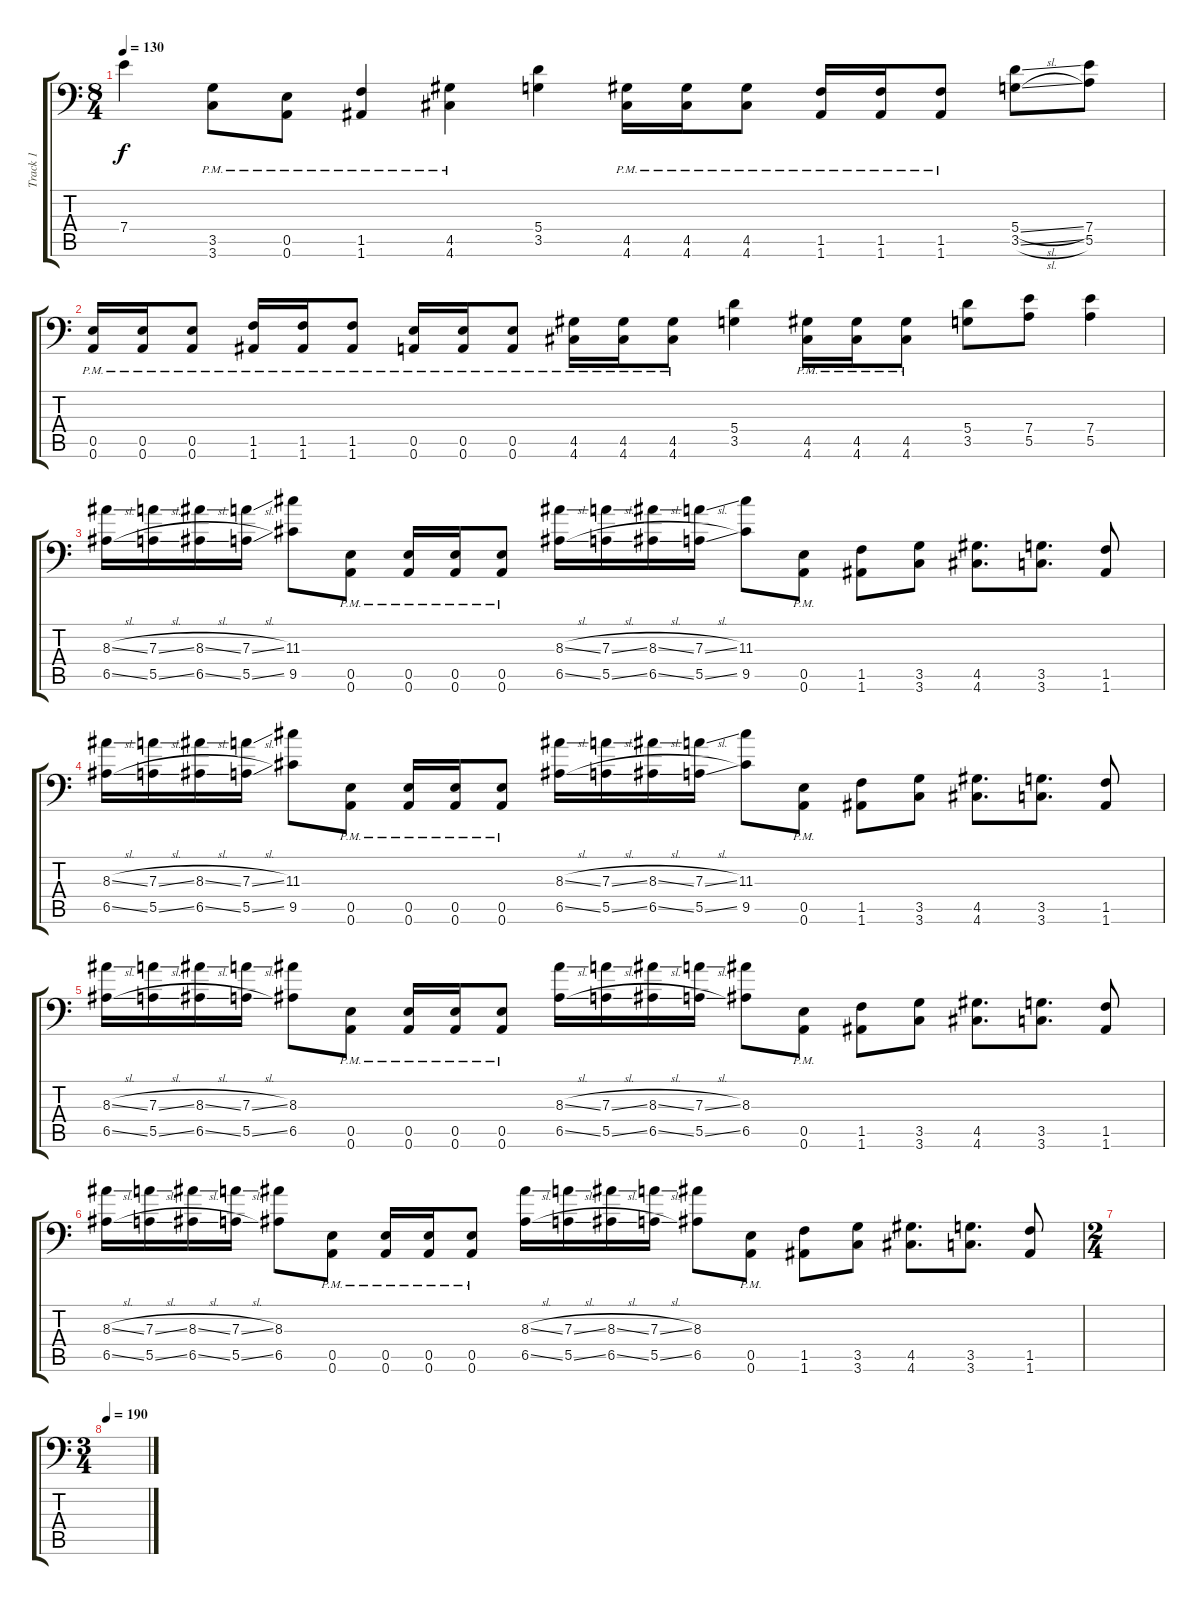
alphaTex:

\track ("Track 1" "Track 1") {instrument overdrivenguitar}
\staff {score tabs}
\tuning (B3 Gb3 D3 A2 E2 A1) {hide}
\ts (8 4)
\tempo 130
\clef f4
\ks c
7.4{t}.4{dy f} (3.5{pm} 3.6{pm}).8 (0.5{pm} 0.6{pm}).8 (1.5{pm} 1.6{pm}).4 (4.5{pm} 4.6{pm}).4 (5.4 3.5).4 (4.5{pm} 4.6{pm}).16 (4.5{pm} 4.6{pm}).16 (4.5{pm} 4.6{pm}).8 (1.5{pm} 1.6{pm}).16 (1.5{pm} 1.6{pm}).16 (1.5{pm} 1.6{pm}).8 (5.4{sl} 3.5{sl}).8 (7.4 5.5).8 |
(0.5{pm} 0.6{pm}).16 (0.5{pm} 0.6{pm}).16 (0.5{pm} 0.6{pm}).8 (1.5{pm} 1.6{pm}).16 (1.5{pm} 1.6{pm}).16 (1.5{pm} 1.6{pm}).8 (0.5{pm} 0.6{pm}).16 (0.5{pm} 0.6{pm}).16 (0.5{pm} 0.6{pm}).8 (4.5{pm} 4.6{pm}).16 (4.5{pm} 4.6{pm}).16 (4.5{pm} 4.6{pm}).8 (5.4 3.5).4 (4.5{pm} 4.6{pm}).16 (4.5{pm} 4.6{pm}).16 (4.5{pm} 4.6{pm}).8 (5.4 3.5).8 (7.4 5.5).8 (7.4 5.5).4 |
(8.3{sl} 6.5{sl}).16 (7.3{sl} 5.5{sl}).16 (8.3{sl} 6.5{sl}).16 (7.3{sl} 5.5{sl}).16 (11.3 9.5).8 (0.5{pm} 0.6{pm}).8 (0.5{pm} 0.6{pm}).16 (0.5{pm} 0.6{pm}).16 (0.5{pm} 0.6{pm}).8 (8.3{sl} 6.5{sl}).16 (7.3{sl} 5.5{sl}).16 (8.3{sl} 6.5{sl}).16 (7.3{sl} 5.5{sl}).16 (11.3 9.5).8 (0.5{pm} 0.6{pm}).8 (1.5 1.6).8 (3.5 3.6).8 (4.5 4.6).8{d} (3.5 3.6).8{d} (1.5 1.6).8 |
(8.3{sl} 6.5{sl}).16 (7.3{sl} 5.5{sl}).16 (8.3{sl} 6.5{sl}).16 (7.3{sl} 5.5{sl}).16 (11.3 9.5).8 (0.5{pm} 0.6{pm}).8 (0.5{pm} 0.6{pm}).16 (0.5{pm} 0.6{pm}).16 (0.5{pm} 0.6{pm}).8 (8.3{sl} 6.5{sl}).16 (7.3{sl} 5.5{sl}).16 (8.3{sl} 6.5{sl}).16 (7.3{sl} 5.5{sl}).16 (11.3 9.5).8 (0.5{pm} 0.6{pm}).8 (1.5 1.6).8 (3.5 3.6).8 (4.5 4.6).8{d} (3.5 3.6).8{d} (1.5 1.6).8 |
(8.3{sl} 6.5{sl}).16 (7.3{sl} 5.5{sl}).16 (8.3{sl} 6.5{sl}).16 (7.3{sl} 5.5{sl}).16 (8.3 6.5).8 (0.5{pm} 0.6{pm}).8 (0.5{pm} 0.6{pm}).16 (0.5{pm} 0.6{pm}).16 (0.5{pm} 0.6{pm}).8 (8.3{sl} 6.5{sl}).16 (7.3{sl} 5.5{sl}).16 (8.3{sl} 6.5{sl}).16 (7.3{sl} 5.5{sl}).16 (8.3 6.5).8 (0.5{pm} 0.6{pm}).8 (1.5 1.6).8 (3.5 3.6).8 (4.5 4.6).8{d} (3.5 3.6).8{d} (1.5 1.6).8 |
(8.3{sl} 6.5{sl}).16 (7.3{sl} 5.5{sl}).16 (8.3{sl} 6.5{sl}).16 (7.3{sl} 5.5{sl}).16 (8.3 6.5).8 (0.5{pm} 0.6{pm}).8 (0.5{pm} 0.6{pm}).16 (0.5{pm} 0.6{pm}).16 (0.5{pm} 0.6{pm}).8 (8.3{sl} 6.5{sl}).16 (7.3{sl} 5.5{sl}).16 (8.3{sl} 6.5{sl}).16 (7.3{sl} 5.5{sl}).16 (8.3 6.5).8 (0.5{pm} 0.6{pm}).8 (1.5 1.6).8 (3.5 3.6).8 (4.5 4.6).8{d} (3.5 3.6).8{d} (1.5 1.6).8 |
\ts (2 4)
|
\ts (3 4)
\tempo 190
